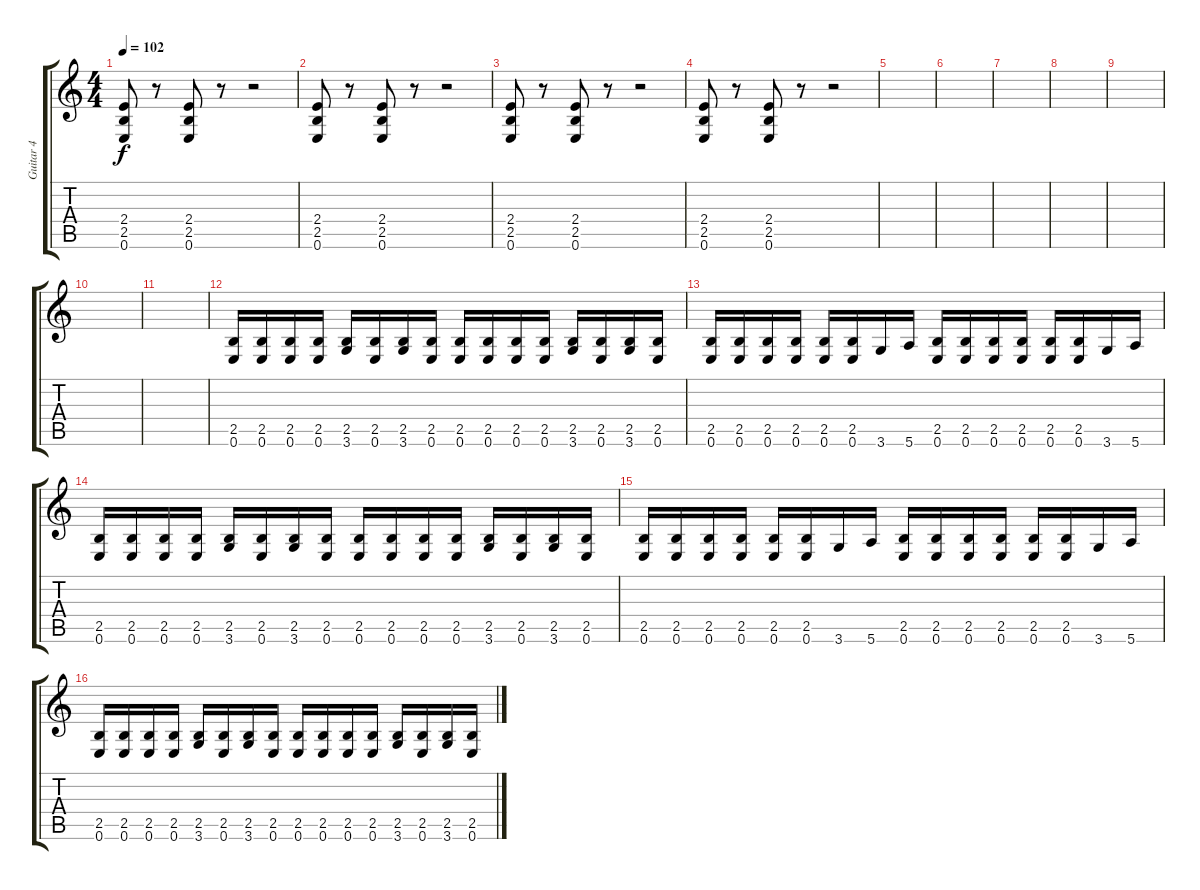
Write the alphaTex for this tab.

\track ("Guitar 4" "Guitar 4") {instrument overdrivenguitar}
\staff {score tabs}
\tuning (E4 B3 G3 D3 A2 E2) {hide}
\ts (4 4)
\tempo 102
\clef g2
\ks c
(2.4 2.5 0.6).8{dy f} r.8 (2.4 2.5 0.6).8 r.8 r.2 |
(2.4 2.5 0.6).8 r.8 (2.4 2.5 0.6).8 r.8 r.2 |
(2.4 2.5 0.6).8 r.8 (2.4 2.5 0.6).8 r.8 r.2 |
(2.4 2.5 0.6).8 r.8 (2.4 2.5 0.6).8 r.8 r.2 |
|
|
|
|
|
|
|
(2.5 0.6).16 (2.5 0.6).16 (2.5 0.6).16 (2.5 0.6).16 (2.5 3.6).16 (2.5 0.6).16 (2.5 3.6).16 (2.5 0.6).16 (2.5 0.6).16 (2.5 0.6).16 (2.5 0.6).16 (2.5 0.6).16 (2.5 3.6).16 (2.5 0.6).16 (2.5 3.6).16 (2.5 0.6).16 |
(2.5 0.6).16 (2.5 0.6).16 (2.5 0.6).16 (2.5 0.6).16 (2.5 0.6).16 (2.5 0.6).16 3.6.16 5.6.16 (2.5 0.6).16 (2.5 0.6).16 (2.5 0.6).16 (2.5 0.6).16 (2.5 0.6).16 (2.5 0.6).16 3.6.16 5.6.16 |
(2.5 0.6).16 (2.5 0.6).16 (2.5 0.6).16 (2.5 0.6).16 (2.5 3.6).16 (2.5 0.6).16 (2.5 3.6).16 (2.5 0.6).16 (2.5 0.6).16 (2.5 0.6).16 (2.5 0.6).16 (2.5 0.6).16 (2.5 3.6).16 (2.5 0.6).16 (2.5 3.6).16 (2.5 0.6).16 |
(2.5 0.6).16 (2.5 0.6).16 (2.5 0.6).16 (2.5 0.6).16 (2.5 0.6).16 (2.5 0.6).16 3.6.16 5.6.16 (2.5 0.6).16 (2.5 0.6).16 (2.5 0.6).16 (2.5 0.6).16 (2.5 0.6).16 (2.5 0.6).16 3.6.16 5.6.16 |
(2.5 0.6).16 (2.5 0.6).16 (2.5 0.6).16 (2.5 0.6).16 (2.5 3.6).16 (2.5 0.6).16 (2.5 3.6).16 (2.5 0.6).16 (2.5 0.6).16 (2.5 0.6).16 (2.5 0.6).16 (2.5 0.6).16 (2.5 3.6).16 (2.5 0.6).16 (2.5 3.6).16 (2.5 0.6).16
